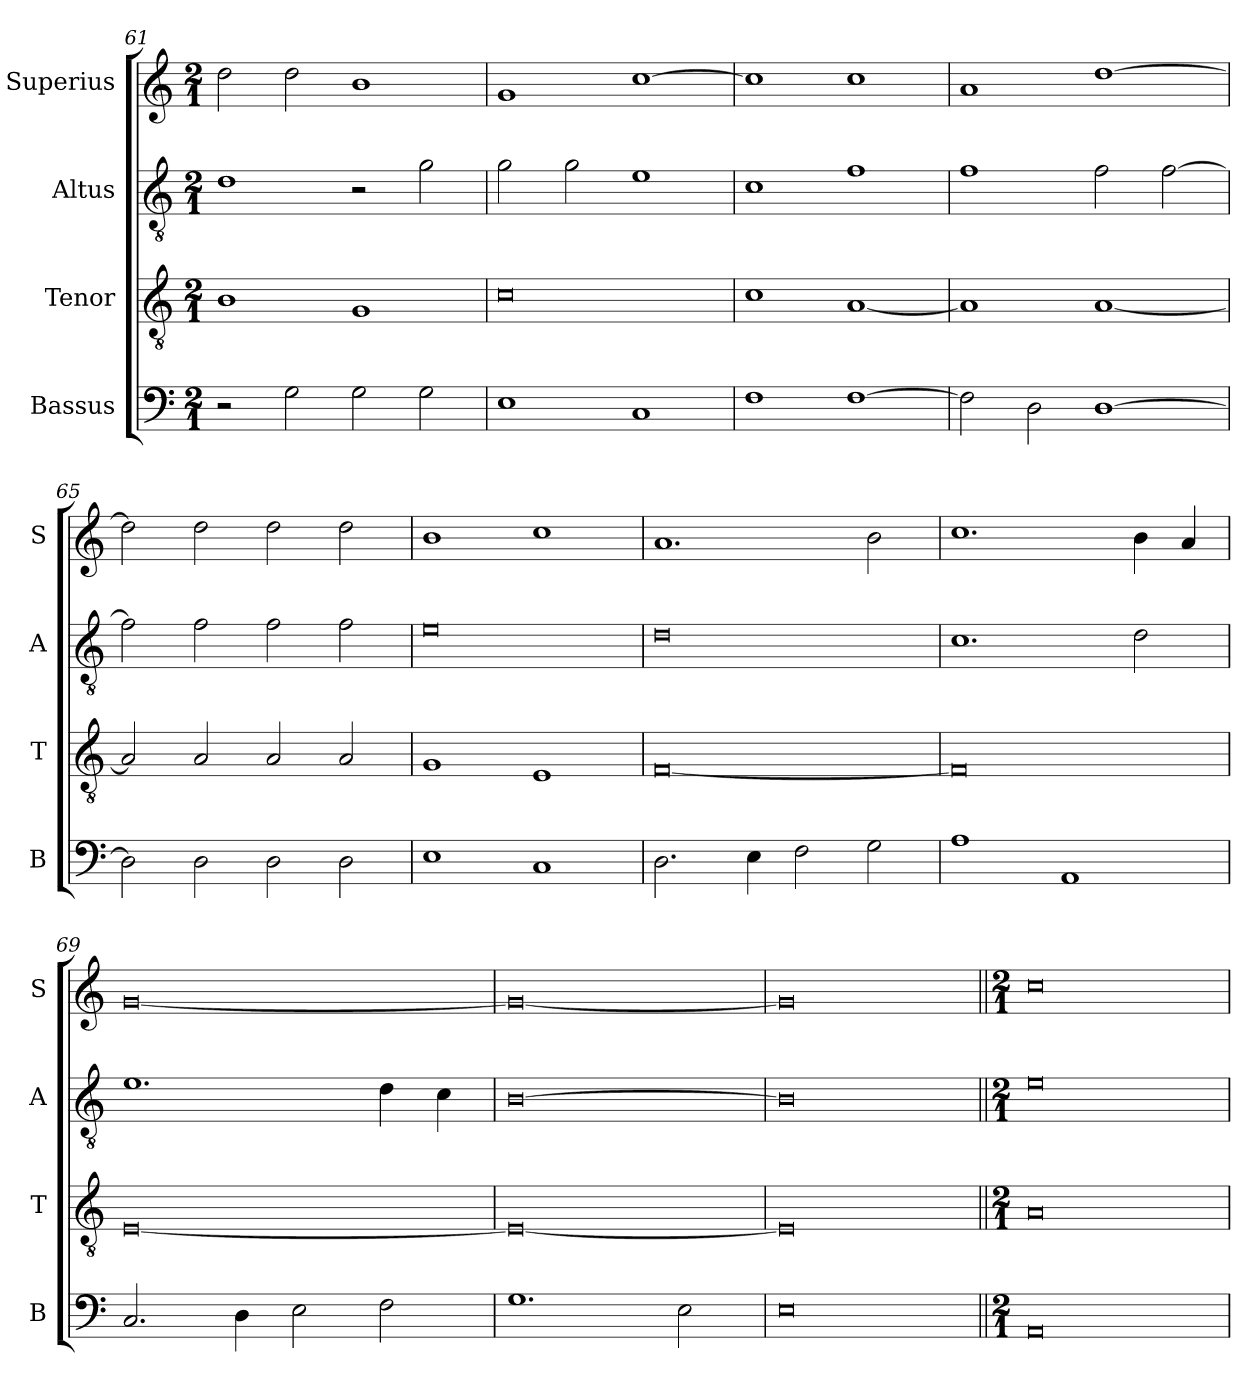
**kern	**kern	**kern	**kern
*part4	*part3	*part2	*part1
*staff4	*staff3	*staff2	*staff1
*I"Bassus	*I"Tenor	*I"Altus	*I"Superius
*I'B	*I'T	*I'A	*I'S
*clefF4	*clefGv2	*clefGv2	*clefG2
*k[]	*k[]	*k[]	*k[]
*M2/1	*M2/1	*M2/1	*M2/1
=61	=61	=61	=61
2r	1B	1d	2dd\
2G\	.	.	2dd\
2G\	1G	2r	1b
2G\	.	2g\	.
=62	=62	=62	=62
1E	0c	2g\	1g
.	.	2g\	.
1C	.	1e	[1cc
=63	=63	=63	=63
1F	1c	1c	1cc]
[1F	[1A	1f	1cc
=64	=64	=64	=64
2F\]	1A]	1f	1a
2D\	.	.	.
[1D	[1A	2f\	[1dd
.	.	[2f\	.
=65	=65	=65	=65
2D\]	2A/]	2f\]	2dd\]
2D\	2A/	2f\	2dd\
2D\	2A/	2f\	2dd\
2D\	2A/	2f\	2dd\
=66	=66	=66	=66
1E	1G	0e	1b
1C	1E	.	1cc
=67	=67	=67	=67
2.D\	[0F	0d	1.a
4E\	.	.	.
2F\	.	.	.
2G\	.	.	2b\
=68	=68	=68	=68
1A	0F]	1.c	1.cc
1AA	.	.	.
.	.	2d\	4b\
.	.	.	4a/
=69	=69	=69	=69
2.C/	[0E	1.e	[0g
4D\	.	.	.
2E\	.	.	.
2F\	.	4d\	.
.	.	4c\	.
=70	=70	=70	=70
1.G	0E_	[0B	0g_
2E\	.	.	.
=71	=71	=71	=71
0E	0E]	0B]	0g]
!!LO:LB:g=z
=72||	=72||	=72||	=72||
*M2/1	*M2/1	*M2/1	*M2/1
0AA	0A	0e	0cc
=	=	=	=
*-	*-	*-	*-
